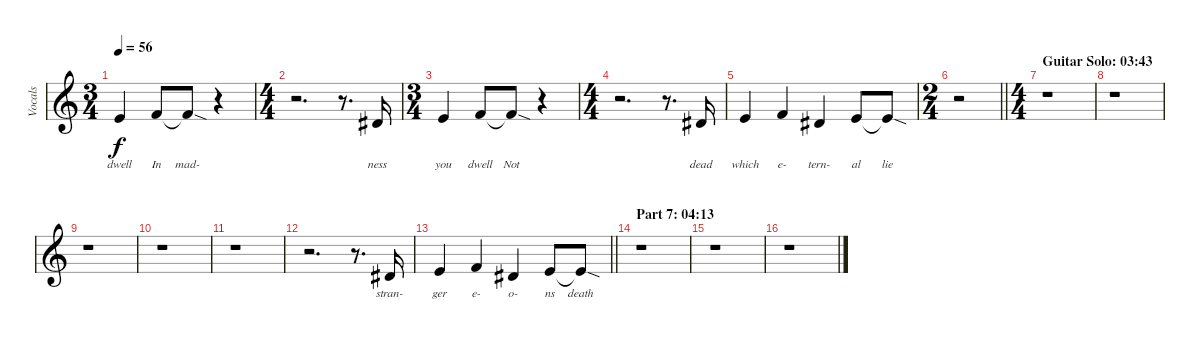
\track ("Vocals" "Vocals") {instrument lead2sawtooth}
\staff {score}
\tuning (D4 A3 F3 C3 G2 D2) {hide}
\ts (3 4)
\tempo 56
\clef g2
\ks c
7.2.4{lyrics (0 "dwell") lyrics (1 "") lyrics (2 "") lyrics (3 "") lyrics (4 "") dy f} 8.2.8{lyrics (0 "In") lyrics (1 "") lyrics (2 "") lyrics (3 "") lyrics (4 "")} 8.2{sod t}.8{lyrics (0 "mad-") lyrics (1 "") lyrics (2 "") lyrics (3 "") lyrics (4 "")} r.4 |
\ts (4 4)
r.2{d} r.8{d} 6.2.16{lyrics (0 "ness") lyrics (1 "") lyrics (2 "") lyrics (3 "") lyrics (4 "")} |
\ts (3 4)
7.2.4{lyrics (0 "you") lyrics (1 "") lyrics (2 "") lyrics (3 "") lyrics (4 "")} 8.2.8{lyrics (0 "dwell") lyrics (1 "") lyrics (2 "") lyrics (3 "") lyrics (4 "")} 8.2{sod t}.8{lyrics (0 "Not") lyrics (1 "") lyrics (2 "") lyrics (3 "") lyrics (4 "")} r.4 |
\ts (4 4)
r.2{d} r.8{d} 6.2.16{lyrics (0 "dead") lyrics (1 "") lyrics (2 "") lyrics (3 "") lyrics (4 "")} |
7.2.4{lyrics (0 "which") lyrics (1 "") lyrics (2 "") lyrics (3 "") lyrics (4 "")} 8.2.4{lyrics (0 "e-") lyrics (1 "") lyrics (2 "") lyrics (3 "") lyrics (4 "")} 6.2.4{lyrics (0 "tern-") lyrics (1 "") lyrics (2 "") lyrics (3 "") lyrics (4 "")} 7.2.8{lyrics (0 "al") lyrics (1 "") lyrics (2 "") lyrics (3 "") lyrics (4 "")} 7.2{sod t}.8{lyrics (0 "lie") lyrics (1 "") lyrics (2 "") lyrics (3 "") lyrics (4 "")} |
\ts (2 4)
\barLineRight lightlight
r.2 |
\ts (4 4)
\section ("" "Guitar Solo: 03:43")
r.1 |
r.1 |
r.1 |
r.1 |
r.1 |
r.2{d} r.8{d} 6.2.16{lyrics (0 "stran-") lyrics (1 "") lyrics (2 "") lyrics (3 "") lyrics (4 "")} |
\barLineRight lightlight
7.2.4{lyrics (0 "ger") lyrics (1 "") lyrics (2 "") lyrics (3 "") lyrics (4 "")} 8.2.4{lyrics (0 "e-") lyrics (1 "") lyrics (2 "") lyrics (3 "") lyrics (4 "")} 6.2.4{lyrics (0 "o-") lyrics (1 "") lyrics (2 "") lyrics (3 "") lyrics (4 "")} 7.2.8{lyrics (0 "ns") lyrics (1 "") lyrics (2 "") lyrics (3 "") lyrics (4 "")} 7.2{sod t}.8{lyrics (0 "death") lyrics (1 "") lyrics (2 "") lyrics (3 "") lyrics (4 "")} |
\section ("" "Part 7: 04:13")
r.1 |
r.1 |
r.1
